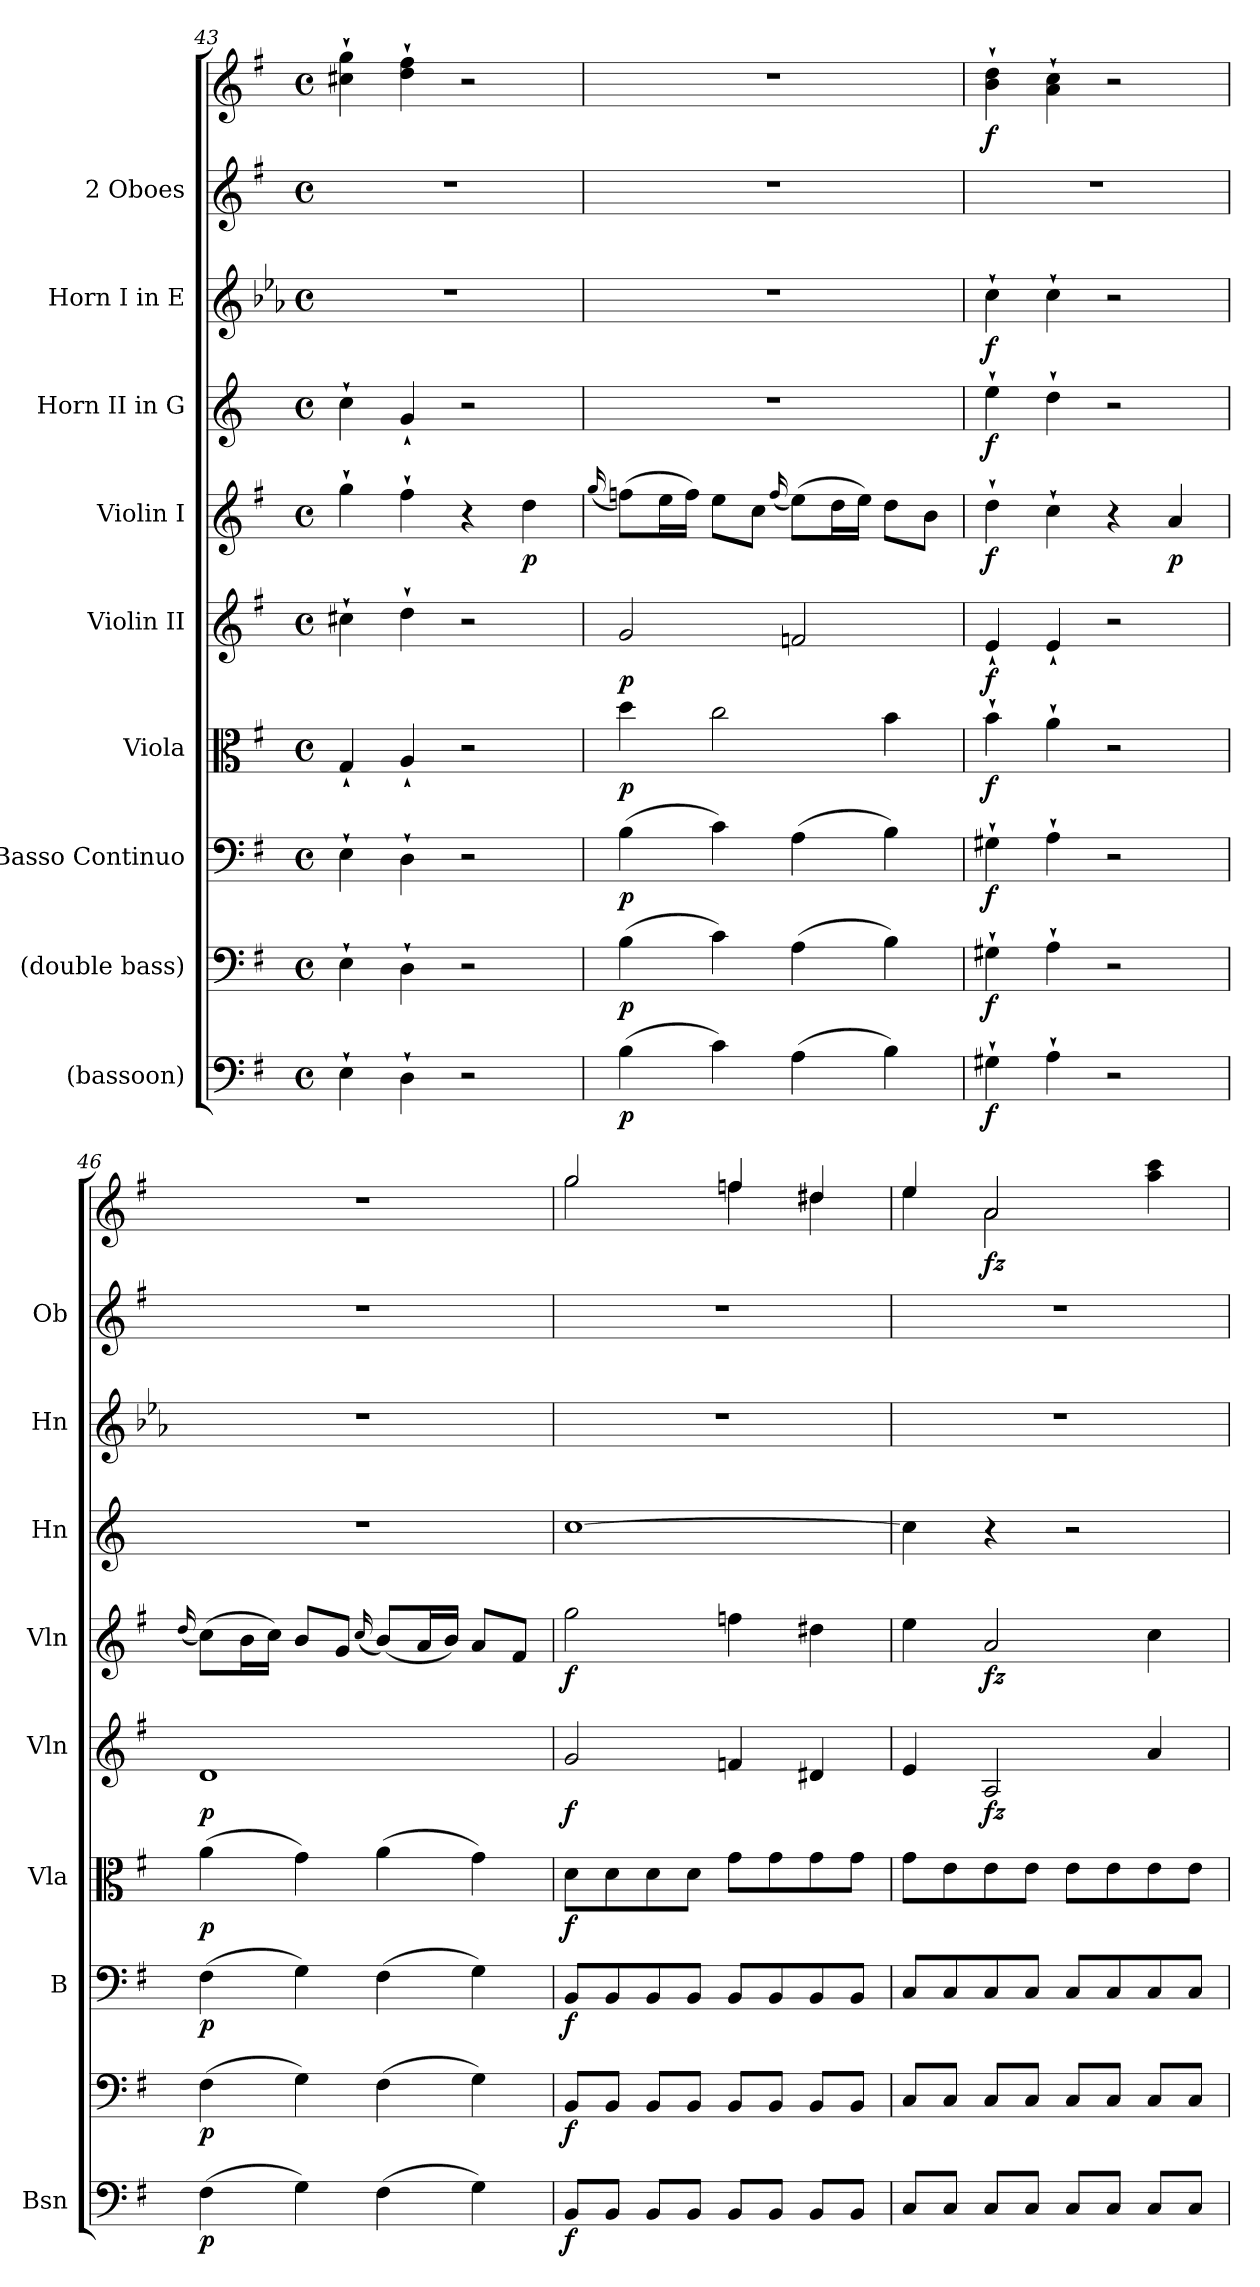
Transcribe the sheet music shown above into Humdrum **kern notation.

**kern	**dynam	**kern	**dynam	**kern	**dynam	**kern	**dynam	**kern	**dynam	**kern	**dynam	**kern	**dynam	**kern	**dynam	**kern	**kern	**dynam
*part9	*part9	*part8	*part8	*part7	*part7	*part6	*part6	*part5	*part5	*part4	*part4	*part3	*part3	*part2	*part2	*part1	*part1	*part1
*staff10	*staff10	*staff9	*staff9	*staff8	*staff8	*staff7	*staff7	*staff6	*staff6	*staff5	*staff5	*staff4	*staff4	*staff3	*staff3	*staff2	*staff1	*staff1/2
*I"(bassoon)	*	*I"(double bass)	*	*I"Basso Continuo	*	*I"Viola	*	*I"Violin II	*	*I"Violin I	*	*I"Horn II in G	*	*I"Horn I in E	*	*I"2 Oboes	*	*
*I'Bsn	*	*	*	*I'B	*	*I'Vla	*	*I'Vln	*	*I'Vln	*	*I'Hn	*	*I'Hn	*	*I'Ob	*	*
*clefF4	*	*clefF4	*	*clefF4	*	*clefC3	*	*clefG2	*	*clefG2	*	*clefG2	*	*clefG2	*	*clefG2	*clefG2	*
*	*	*	*	*	*	*	*	*	*	*	*	*ITrd3c5	*	*ITrd5c8	*	*	*	*
*k[f#]	*	*k[f#]	*	*k[f#]	*	*k[f#]	*	*k[f#]	*	*k[f#]	*	*k[f#]	*	*k[f#]	*	*k[f#]	*k[f#]	*
*M4/4	*	*M4/4	*	*M4/4	*	*M4/4	*	*M4/4	*	*M4/4	*	*M4/4	*	*M4/4	*	*M4/4	*M4/4	*
*met(c)	*	*met(c)	*	*met(c)	*	*met(c)	*	*met(c)	*	*met(c)	*	*met(c)	*	*met(c)	*	*met(c)	*met(c)	*
=43	=43	=43	=43	=43	=43	=43	=43	=43	=43	=43	=43	=43	=43	=43	=43	=43	=43	=43
4E`	.	4E`	.	4E`	.	4G`	.	4cc#X`	.	4gg`	.	4g`	.	1r	.	1r	4cc#X` 4gg`	.
4D`	.	4D`	.	4D`	.	4A`	.	4dd`	.	4ff#`	.	4d`	.	.	.	.	4dd` 4ff#`	.
2r	.	2r	.	2r	.	2r	.	2r	.	4r	.	2r	.	.	.	.	2r	.
.	.	.	.	.	.	.	.	.	.	4dd	p	.	.	.	.	.	.	.
=44	=44	=44	=44	=44	=44	=44	=44	=44	=44	=44	=44	=44	=44	=44	=44	=44	=44	=44
.	.	.	.	.	.	.	.	.	.	(16qqgg/	.	.	.	.	.	.	.	.
(4B	p	(4B	p	(4B	p	4dd	p	2g	p	(8ffnL)	.	1r	.	1r	.	1r	1r	.
.	.	.	.	.	.	.	.	.	.	16eeL	.	.	.	.	.	.	.	.
.	.	.	.	.	.	.	.	.	.	16ffJJ)	.	.	.	.	.	.	.	.
4c)	.	4c)	.	4c)	.	2cc	.	.	.	8eeL	.	.	.	.	.	.	.	.
.	.	.	.	.	.	.	.	.	.	8ccJ	.	.	.	.	.	.	.	.
.	.	.	.	.	.	.	.	.	.	(16qqff/	.	.	.	.	.	.	.	.
(4A	.	(4A	.	(4A	.	.	.	2fn	.	(8eeL)	.	.	.	.	.	.	.	.
.	.	.	.	.	.	.	.	.	.	16ddL	.	.	.	.	.	.	.	.
.	.	.	.	.	.	.	.	.	.	16eeJJ)	.	.	.	.	.	.	.	.
4B)	.	4B)	.	4B)	.	4b	.	.	.	8ddL	.	.	.	.	.	.	.	.
.	.	.	.	.	.	.	.	.	.	8bJ	.	.	.	.	.	.	.	.
=45	=45	=45	=45	=45	=45	=45	=45	=45	=45	=45	=45	=45	=45	=45	=45	=45	=45	=45
4G#X`	f	4G#X`	f	4G#X`	f	4b`	f	4e`	f	4dd`	f	4b`	f	4e`	f	1r	4b` 4dd`	f
4A`	.	4A`	.	4A`	.	4a`	.	4e`	.	4cc`	.	4a`	.	4e`	.	.	4a` 4cc`	.
2r	.	2r	.	2r	.	2r	.	2r	.	4r	.	2r	.	2r	.	.	2r	.
.	.	.	.	.	.	.	.	.	.	4a	p	.	.	.	.	.	.	.
=46	=46	=46	=46	=46	=46	=46	=46	=46	=46	=46	=46	=46	=46	=46	=46	=46	=46	=46
.	.	.	.	.	.	.	.	.	.	(16qqdd/	.	.	.	.	.	.	.	.
(4F#	p	(4F#	p	(4F#	p	(4a	p	1d	p	(8ccL)	.	1r	.	1r	.	1r	1r	.
.	.	.	.	.	.	.	.	.	.	16bL	.	.	.	.	.	.	.	.
.	.	.	.	.	.	.	.	.	.	16ccJJ)	.	.	.	.	.	.	.	.
4G)	.	4G)	.	4G)	.	4g)	.	.	.	8bL	.	.	.	.	.	.	.	.
.	.	.	.	.	.	.	.	.	.	8gJ	.	.	.	.	.	.	.	.
.	.	.	.	.	.	.	.	.	.	(16qqcc/	.	.	.	.	.	.	.	.
(4F#	.	(4F#	.	(4F#	.	(4a	.	.	.	(8bL)	.	.	.	.	.	.	.	.
.	.	.	.	.	.	.	.	.	.	16aL	.	.	.	.	.	.	.	.
.	.	.	.	.	.	.	.	.	.	16bJJ)	.	.	.	.	.	.	.	.
4G)	.	4G)	.	4G)	.	4g)	.	.	.	8aL	.	.	.	.	.	.	.	.
.	.	.	.	.	.	.	.	.	.	8f#J	.	.	.	.	.	.	.	.
=47	=47	=47	=47	=47	=47	=47	=47	=47	=47	=47	=47	=47	=47	=47	=47	=47	=47	=47
*	*	*	*	*	*	*	*	*	*	*	*	*	*	*	*	*	*^	*
8BB/L	f	8BB/L	f	8BBL	f	8dL	f	2g	f	2gg	f	[1g	.	1r	.	1r	2gg	2gg	.
8BB/J	.	8BB/J	.	8BB	.	8d	.	.	.	.	.	.	.	.	.	.	.	.	.
8BB/L	.	8BB/L	.	8BB	.	8d	.	.	.	.	.	.	.	.	.	.	.	.	.
8BB/J	.	8BB/J	.	8BBJ	.	8dJ	.	.	.	.	.	.	.	.	.	.	.	.	.
8BB/L	.	8BB/L	.	8BBL	.	8gL	.	4fn	.	4ffn	.	.	.	.	.	.	4ffn	4ff	.
8BB/J	.	8BB/J	.	8BB	.	8g	.	.	.	.	.	.	.	.	.	.	.	.	.
8BB/L	.	8BB/L	.	8BB	.	8g	.	4d#X	.	4dd#X	.	.	.	.	.	.	4dd#X	4dd#X	.
8BB/J	.	8BB/J	.	8BBJ	.	8gJ	.	.	.	.	.	.	.	.	.	.	.	.	.
=48	=48	=48	=48	=48	=48	=48	=48	=48	=48	=48	=48	=48	=48	=48	=48	=48	=48	=48	=48
8C/L	.	8C/L	.	8CL	.	8gL	.	4e	.	4ee	.	4g]	.	1r	.	1r	4ee	4ee	.
8C/J	.	8C/J	.	8C	.	8e	.	.	.	.	.	.	.	.	.	.	.	.	.
8C/L	.	8C/L	.	8C	.	8e	.	2A	fz	2a	fz	4r	.	.	.	.	2a	2a	fz
8C/J	.	8C/J	.	8CJ	.	8eJ	.	.	.	.	.	.	.	.	.	.	.	.	.
8C/L	.	8C/L	.	8CL	.	8eL	.	.	.	.	.	2r	.	.	.	.	.	.	.
8C/J	.	8C/J	.	8C	.	8e	.	.	.	.	.	.	.	.	.	.	.	.	.
8C/L	.	8C/L	.	8C	.	8e	.	4a	.	4cc	.	.	.	.	.	.	4aa 4ccc	4ryy	.
8C/J	.	8C/J	.	8CJ	.	8eJ	.	.	.	.	.	.	.	.	.	.	.	.	.
*	*	*	*	*	*	*	*	*	*	*	*	*	*	*	*	*	*v	*v	*
=	=	=	=	=	=	=	=	=	=	=	=	=	=	=	=	=	=	=
*-	*-	*-	*-	*-	*-	*-	*-	*-	*-	*-	*-	*-	*-	*-	*-	*-	*-	*-
